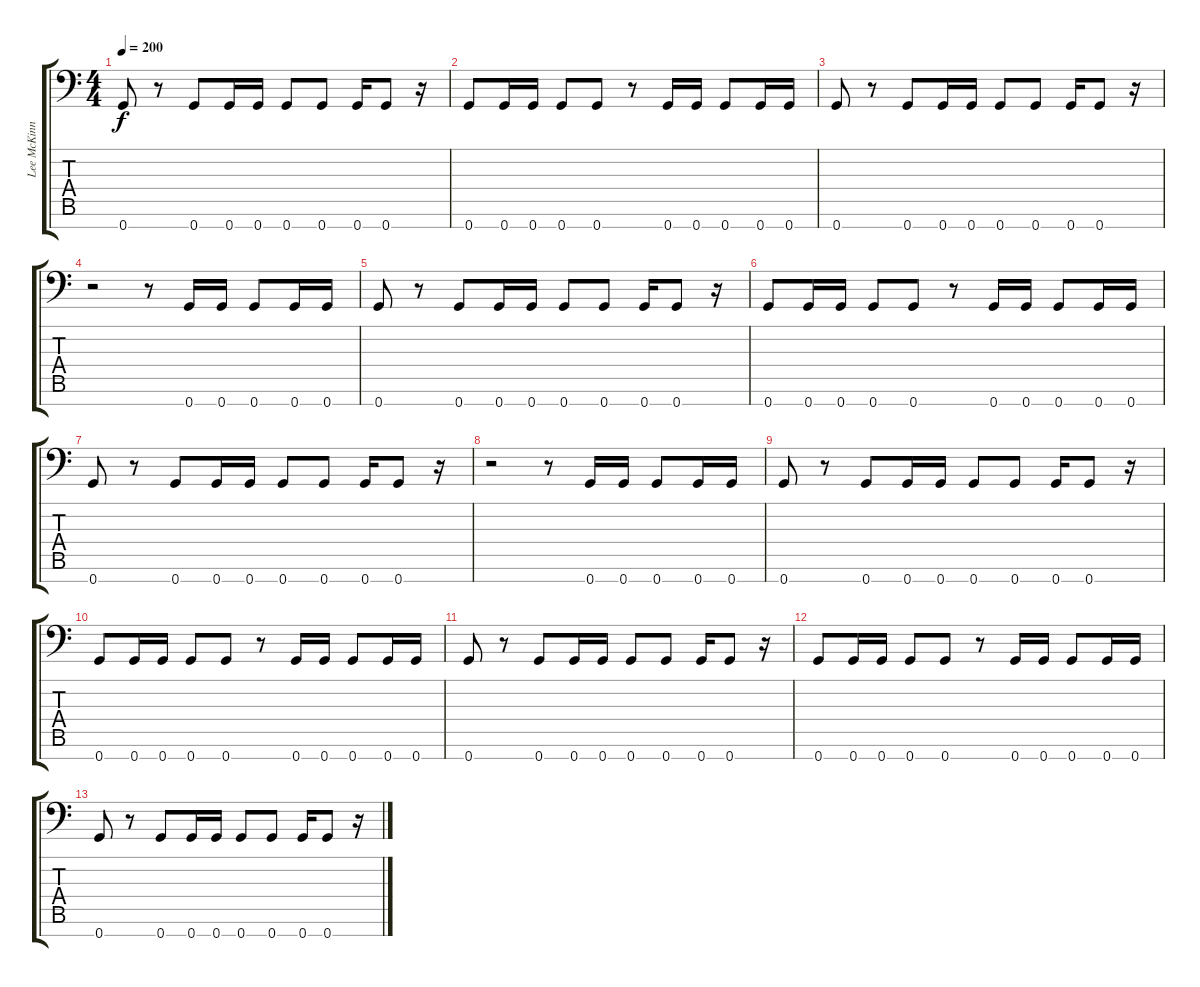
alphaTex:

\track ("Lee McKinney - guitar" "Lee McKinn") {instrument distortionguitar}
\staff {score tabs}
\tuning (D4 A3 F3 C3 G2 D2 G1) {hide}
\ts (4 4)
\tempo 200
\clef f4
\ks c
0.7.8{dy f} r.8 0.7.8 0.7.16 0.7.16 0.7.8 0.7.8 0.7.16 0.7.8 r.16 |
0.7.8 0.7.16 0.7.16 0.7.8 0.7.8 r.8 0.7.16 0.7.16 0.7.8 0.7.16 0.7.16 |
0.7.8 r.8 0.7.8 0.7.16 0.7.16 0.7.8 0.7.8 0.7.16 0.7.8 r.16 |
r.2 r.8 0.7.16 0.7.16 0.7.8 0.7.16 0.7.16 |
0.7.8 r.8 0.7.8 0.7.16 0.7.16 0.7.8 0.7.8 0.7.16 0.7.8 r.16 |
0.7.8 0.7.16 0.7.16 0.7.8 0.7.8 r.8 0.7.16 0.7.16 0.7.8 0.7.16 0.7.16 |
0.7.8 r.8 0.7.8 0.7.16 0.7.16 0.7.8 0.7.8 0.7.16 0.7.8 r.16 |
r.2 r.8 0.7.16 0.7.16 0.7.8 0.7.16 0.7.16 |
0.7.8 r.8 0.7.8 0.7.16 0.7.16 0.7.8 0.7.8 0.7.16 0.7.8 r.16 |
0.7.8 0.7.16 0.7.16 0.7.8 0.7.8 r.8 0.7.16 0.7.16 0.7.8 0.7.16 0.7.16 |
0.7.8 r.8 0.7.8 0.7.16 0.7.16 0.7.8 0.7.8 0.7.16 0.7.8 r.16 |
0.7.8 0.7.16 0.7.16 0.7.8 0.7.8 r.8 0.7.16 0.7.16 0.7.8 0.7.16 0.7.16 |
0.7.8 r.8 0.7.8 0.7.16 0.7.16 0.7.8 0.7.8 0.7.16 0.7.8 r.16
